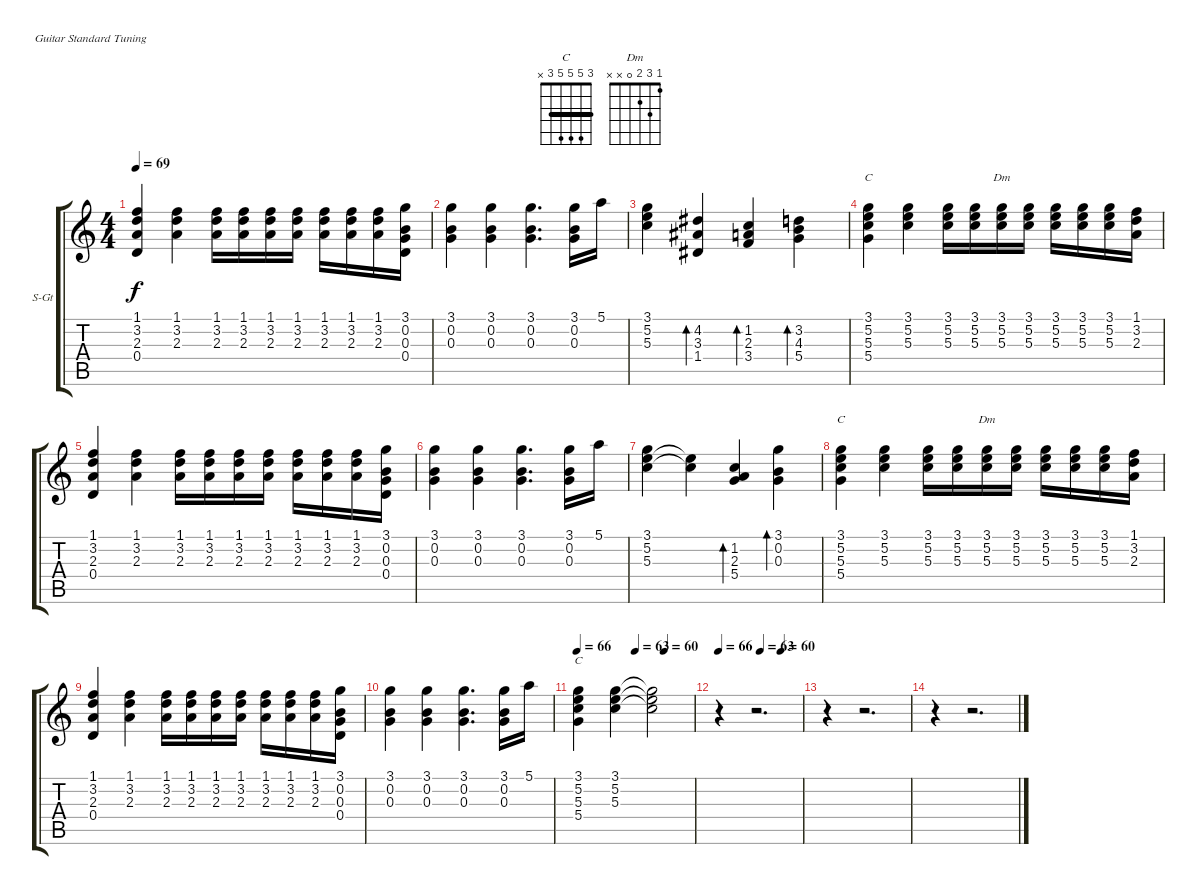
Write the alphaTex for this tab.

\bracketExtendMode groupsimilarinstruments
\firstSystemTrackNameOrientation horizontal
\otherSystemsTrackNameOrientation horizontal
\track ("¼ªËû" "S-Gt") {instrument acousticguitarsteel}
\staff {score tabs}
\tuning (E4 B3 G3 D3 A2 E2)
\chord ("C" 3 5 5 5 3 x) {barre 3}
\chord ("Dm" 1 3 2 0 x x)
\ts (4 4)
\tempo 69
\clef g2
\ks c
(1.1 3.2 2.3 0.4).4{dy f} (1.1 3.2 2.3).4 (1.1 3.2 2.3).16 (1.1 3.2 2.3).16 (1.1 3.2 2.3).16 (1.1 3.2 2.3).16 (1.1 3.2 2.3).16 (1.1 3.2 2.3).16 (1.1 3.2 2.3).16 (3.1 0.2 0.3 0.4).16 |
(3.1 0.2 0.3).4 (3.1 0.2 0.3).4 (3.1 0.2 0.3).4{d} (3.1 0.2 0.3).16 5.1.16 |
(3.1 5.2 5.3).4 (4.2 3.3 1.4).4{bd 240} (1.2 2.3 3.4).4{bd 240} (3.2 4.3 5.4).4{bd 240} |
(3.1 5.2 5.3 5.4).4{ch "C"} (3.1 5.2 5.3).4 (3.1 5.2 5.3).16 (3.1 5.2 5.3).16 (3.1 5.2 5.3).16{ch "Dm"} (3.1 5.2 5.3).16 (3.1 5.2 5.3).16 (3.1 5.2 5.3).16 (3.1 5.2 5.3).16 (1.1 3.2 2.3).16 |
(1.1 3.2 2.3 0.4).4 (1.1 3.2 2.3).4 (1.1 3.2 2.3).16 (1.1 3.2 2.3).16 (1.1 3.2 2.3).16 (1.1 3.2 2.3).16 (1.1 3.2 2.3).16 (1.1 3.2 2.3).16 (1.1 3.2 2.3).16 (3.1 0.2 0.3 0.4).16 |
(3.1 0.2 0.3).4 (3.1 0.2 0.3).4 (3.1 0.2 0.3).4{d} (3.1 0.2 0.3).16 5.1.16 |
(3.1 5.2 5.3).4 (5.2{t} 5.3{t}).4 (1.2 2.3 5.4).4{bd 240} (3.1 0.2 0.3).4{bd 240} |
(3.1 5.2 5.3 5.4).4{ch "C"} (3.1 5.2 5.3).4 (3.1 5.2 5.3).16 (3.1 5.2 5.3).16 (3.1 5.2 5.3).16{ch "Dm"} (3.1 5.2 5.3).16 (3.1 5.2 5.3).16 (3.1 5.2 5.3).16 (3.1 5.2 5.3).16 (1.1 3.2 2.3).16 |
(1.1 3.2 2.3 0.4).4 (1.1 3.2 2.3).4 (1.1 3.2 2.3).16 (1.1 3.2 2.3).16 (1.1 3.2 2.3).16 (1.1 3.2 2.3).16 (1.1 3.2 2.3).16 (1.1 3.2 2.3).16 (1.1 3.2 2.3).16 (3.1 0.2 0.3 0.4).16 |
(3.1 0.2 0.3).4 (3.1 0.2 0.3).4 (3.1 0.2 0.3).4{d} (3.1 0.2 0.3).16 5.1.16 |
\tempo 66
\tempo (63 0.5)
\tempo (60 0.75)
(3.1 5.2 5.3 5.4).4{ch "C"} (3.1 5.2 5.3).4 (3.1{t} 5.2{t} 5.3{t}).2 |
\tempo 66
\tempo (63 0.5)
\tempo (60 0.75)
r.4 r.2{d} |
r.4 r.2{d} |
r.4 r.2{d}
